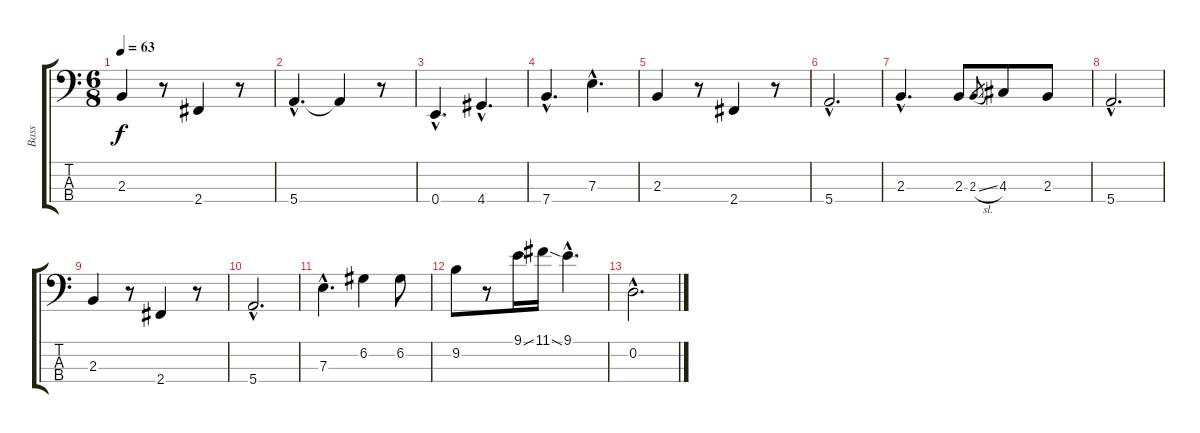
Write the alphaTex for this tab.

\track ("Bass" "Bass") {instrument electricbassfinger}
\staff {score tabs}
\tuning (G2 D2 A1 E1) {hide}
\ts (6 8)
\tempo 63
\clef f4
\ks c
2.3.4{dy f} r.8 2.4.4 r.8 |
5.4{hac}.4{d} 5.4{t}.4 r.8 |
0.4{hac}.4{d} 4.4{hac}.4{d} |
7.4{hac}.4{d} 7.3{hac}.4{d} |
2.3.4 r.8 2.4.4 r.8 |
5.4{hac}.2{d} |
2.3{hac}.4{d} 2.3.8 2.3{sl}.8{gr} 4.3.8 2.3.8 |
5.4{hac}.2{d} |
2.3.4 r.8 2.4.4 r.8 |
5.4{hac}.2{d} |
7.3{hac}.4{d} 6.2.4 6.2.8 |
9.2.8 r.8 9.1{ss}.16 11.1{ss}.16 9.1{hac}.4{d} |
0.2{hac}.2{d}
